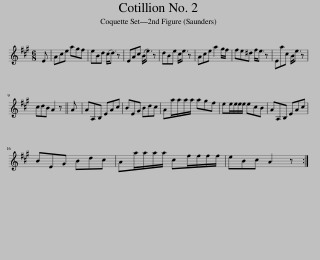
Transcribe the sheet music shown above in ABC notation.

X:1
L:1/8
M:6/8
I:linebreak $
K:A
V:1 treble
V:1
 E | Ace agf | eBd (c<d) z | EAc (B<e) z | dBe c<e z | %5
 Ace a2 g/f/ | fe^d f<e z | Eac B<e z |$ cdB A2 z || A | %10
 AA,B, EAc | BEG Bdc | Aa/a/a/a/ agf | ee/e/e/e/ ecB | AA,B, EAc |$ %15
 BEG Bdc | Aa/a/a/a/ cf/f/f/f/ | eBc A2 z :| %18
